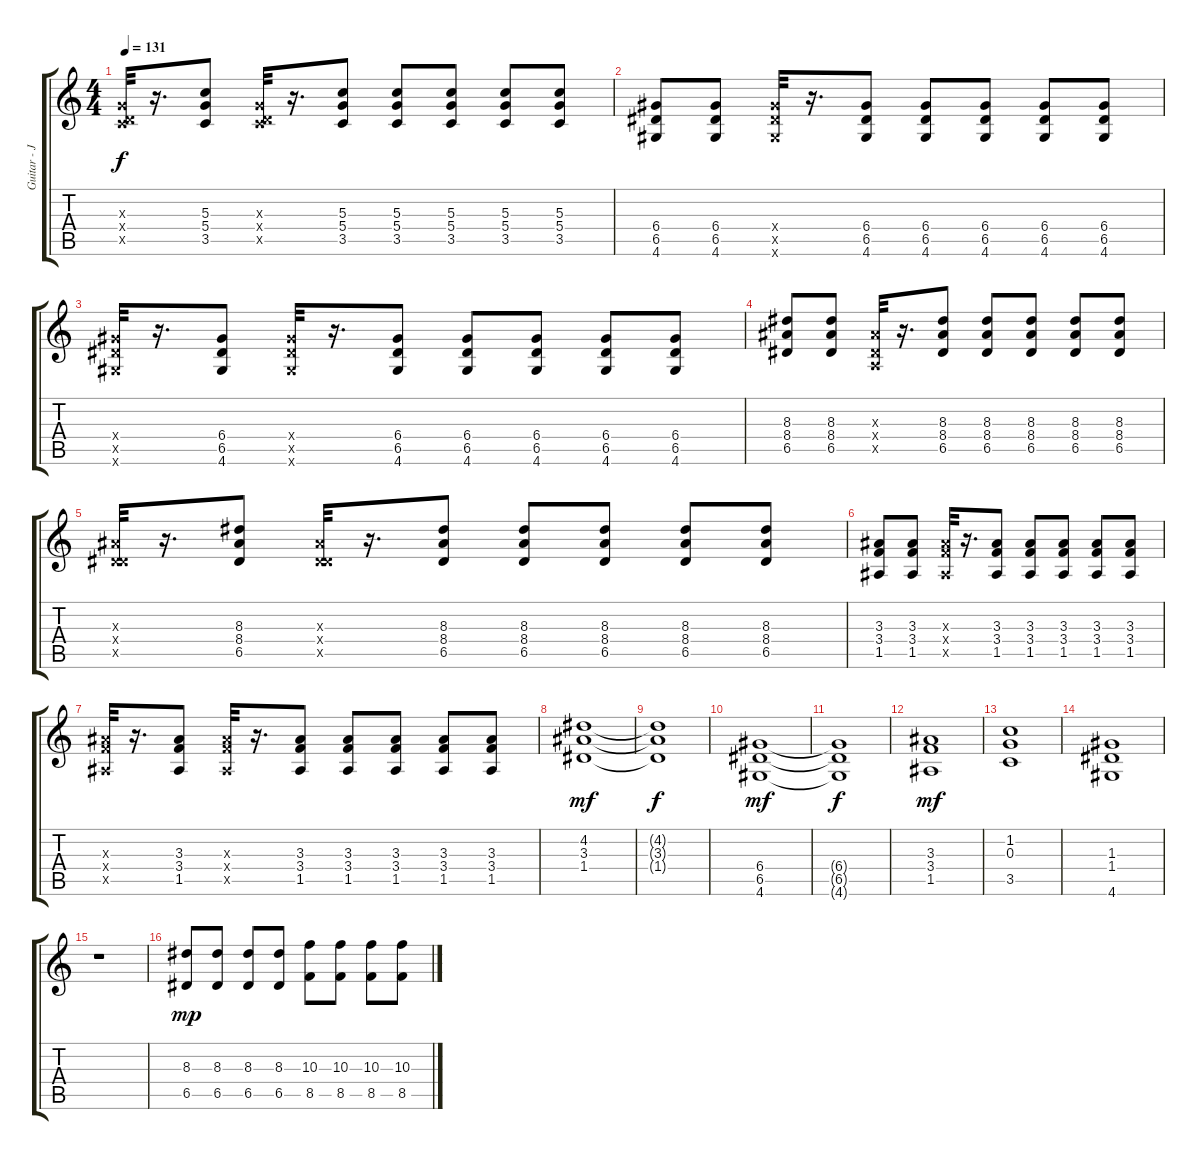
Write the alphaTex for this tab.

\track ("Guitar - Jack" "Guitar - J") {instrument distortionguitar}
\staff {score tabs}
\tuning (E4 B3 G3 D3 A2 E2) {hide}
\ts (4 4)
\tempo 131
\clef g2
\ks c
(0.3{x} 0.4{x} 3.5{x}).32{dy f} r.16{d} (5.3 5.4 3.5).8 (0.3{x} 0.4{x} 3.5{x}).32 r.16{d} (5.3 5.4 3.5).8 (5.3 5.4 3.5).8 (5.3 5.4 3.5).8 (5.3 5.4 3.5).8 (5.3 5.4 3.5).8 |
(6.4 6.5 4.6).8 (6.4 6.5 4.6).8 (6.4{x} 6.5{x} 4.6{x}).32 r.16{d} (6.4 6.5 4.6).8 (6.4 6.5 4.6).8 (6.4 6.5 4.6).8 (6.4 6.5 4.6).8 (6.4 6.5 4.6).8 |
(6.4{x} 6.5{x} 4.6{x}).32 r.16{d} (6.4 6.5 4.6).8 (6.4{x} 6.5{x} 4.6{x}).32 r.16{d} (6.4 6.5 4.6).8 (6.4 6.5 4.6).8 (6.4 6.5 4.6).8 (6.4 6.5 4.6).8 (6.4 6.5 4.6).8 |
(8.3 8.4 6.5).8 (8.3 8.4 6.5).8 (3.3{x} 1.4{x} 0.5{x}).32 r.16{d} (8.3 8.4 6.5).8 (8.3 8.4 6.5).8 (8.3 8.4 6.5).8 (8.3 8.4 6.5).8 (8.3 8.4 6.5).8 |
(3.3{x} 1.4{x} 6.5{x}).32 r.16{d} (8.3 8.4 6.5).8 (3.3{x} 1.4{x} 6.5{x}).32 r.16{d} (8.3 8.4 6.5).8 (8.3 8.4 6.5).8 (8.3 8.4 6.5).8 (8.3 8.4 6.5).8 (8.3 8.4 6.5).8 |
(3.3 3.4 1.5).8 (3.3 3.4 1.5).8 (3.3{x} 3.4{x} 1.5{x}).32 r.16{d} (3.3 3.4 1.5).8 (3.3 3.4 1.5).8 (3.3 3.4 1.5).8 (3.3 3.4 1.5).8 (3.3 3.4 1.5).8 |
(3.3{x} 3.4{x} 1.5{x}).32 r.16{d} (3.3 3.4 1.5).8 (3.3{x} 3.4{x} 1.5{x}).32 r.16{d} (3.3 3.4 1.5).8 (3.3 3.4 1.5).8 (3.3 3.4 1.5).8 (3.3 3.4 1.5).8 (3.3 3.4 1.5).8 |
(4.2 3.3 1.4).1{dy mf} |
(4.2{t} 3.3{t} 1.4{t}).1{dy f} |
(6.4 6.5 4.6).1{dy mf} |
(6.4{t} 6.5{t} 4.6{t}).1{dy f} |
(3.3 3.4 1.5).1{dy mf} |
(1.2 0.3 3.5).1 |
(1.3 1.4 4.6).1 |
r.1 |
(8.3 6.5).8{dy mp instrument distortionguitar} (8.3 6.5).8 (8.3 6.5).8 (8.3 6.5).8 (10.3 8.5).8 (10.3 8.5).8 (10.3 8.5).8 (10.3 8.5).8
